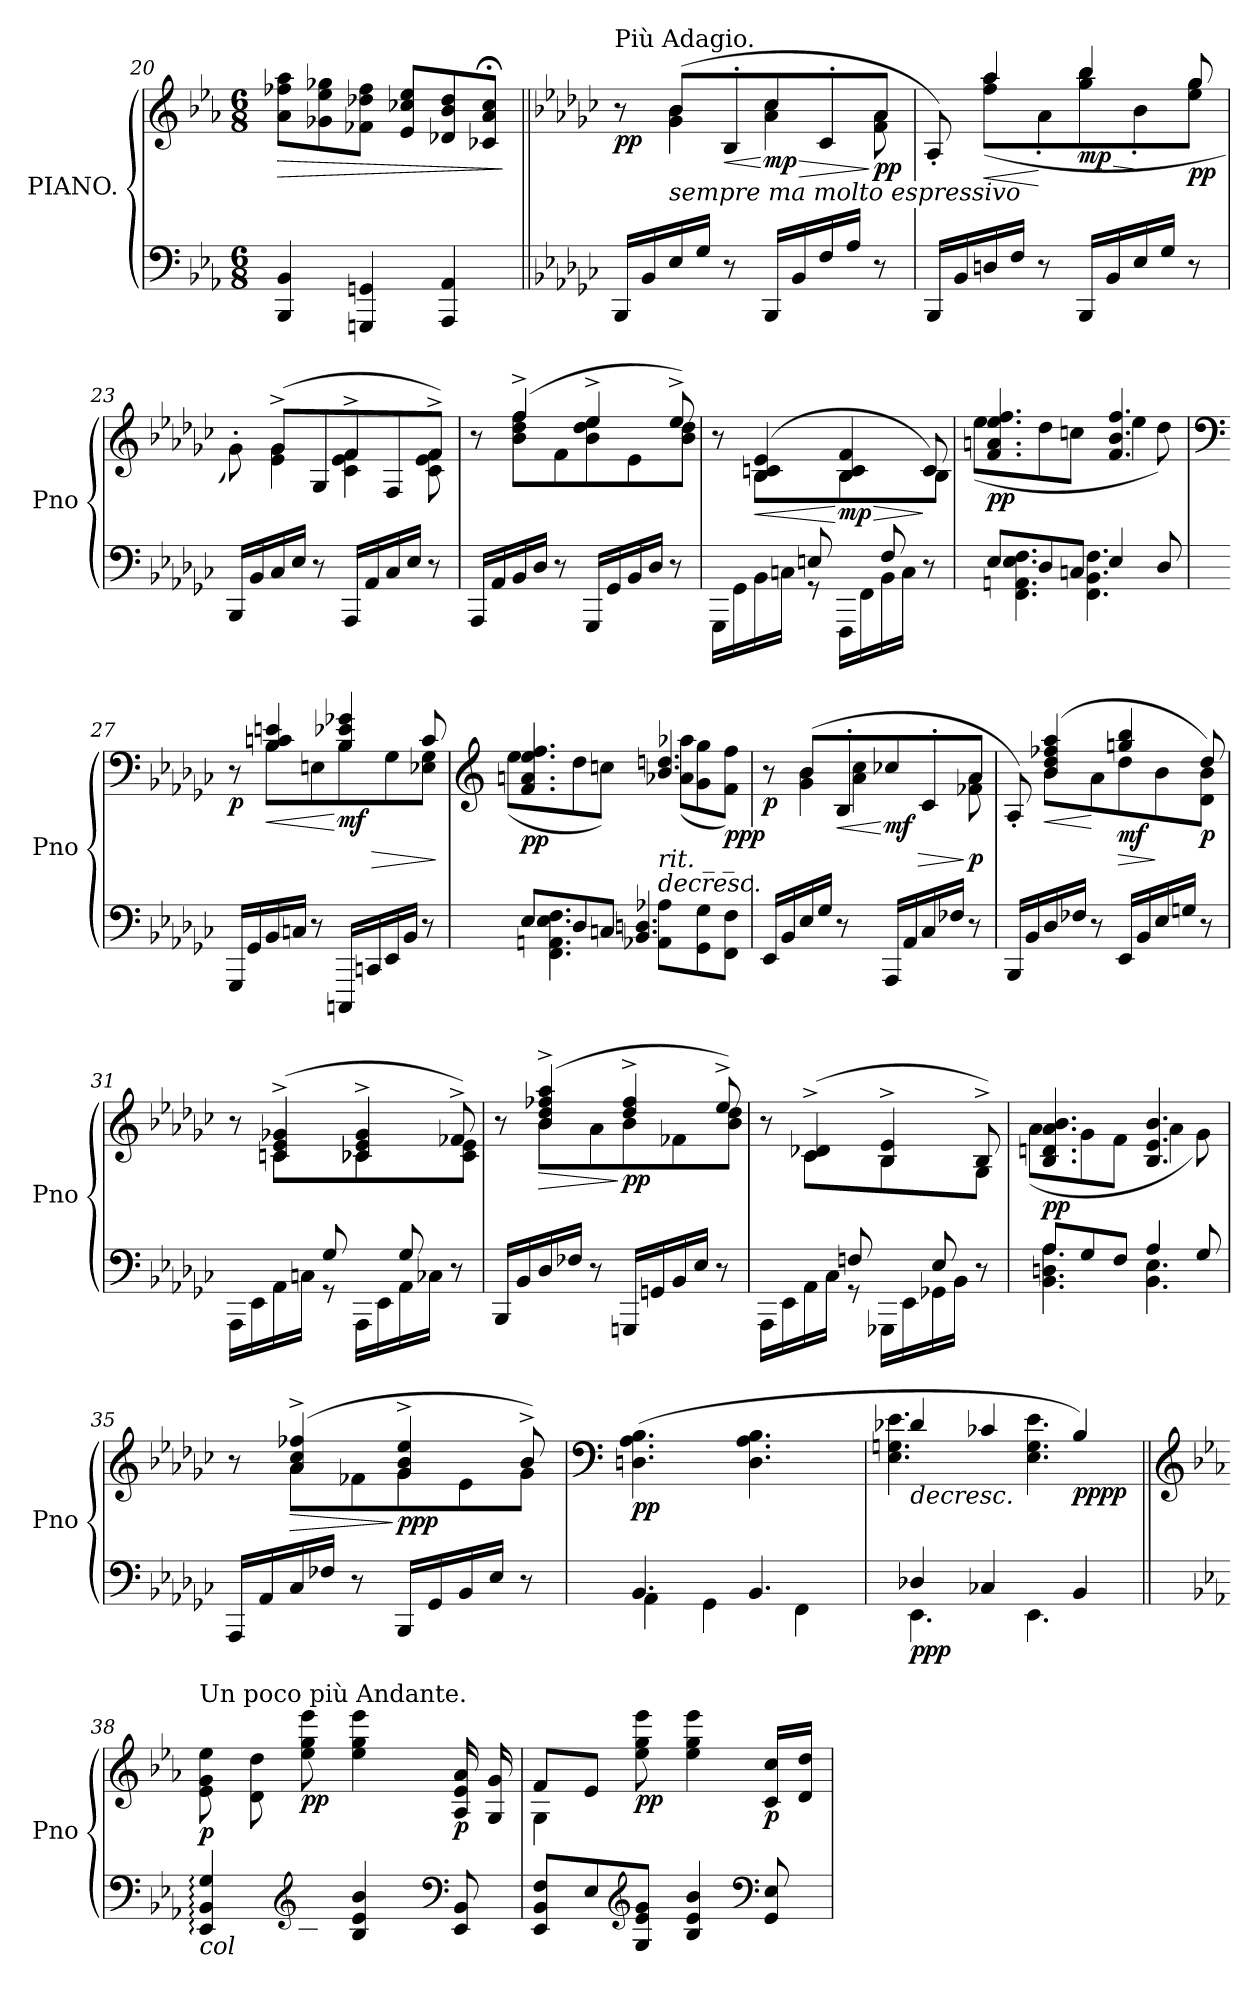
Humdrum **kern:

**kern	**kern	**dynam
*part1	*part1	*part1
*staff2	*staff1	*staff1/2
*I"PIANO.	*	*
*I'Pno	*	*
*clefF4	*clefG2	*
*k[b-e-a-]	*k[b-e-a-]	*
*M6/8	*M6/8	*
*MM32	*MM32	*
=20	=20	=20
!	!	!LO:HP:b
4BBB-/ 4BB-/	8a-\ 8ff-X\ 8aa-\L	>
.	8g-X\ 8ee-\ 8gg-X\	.
4GGGn/ 4GGn/	8f-X\ 8dd-X\ 8ff-\J	.
*	*MM28	*
.	8e-/ 8cc-X/ 8ee-/L	.
4AAA-/ 4AA-/	8d-X/ 8b-/ 8dd-/	.
.	8c-X/;< 8a-/;< 8cc-/;<J	.
.	.	]
!!LO:LB:g=z
=21||	=21||	=21||
*k[b-e-a-d-g-c-]	*k[b-e-a-d-g-c-]	*
*	*MM32	*
*	*^	*
!	!LO:TX:a:t=Più Adagio.	!	!
!	!	!	!LO:DY:b
16BBB-/LL	8r	8ryy	pp
16BB-/	.	.	.
!	!LO:TX:b:i:t=sempre ma molto espressivo	!	!
16E-/	(>8b-/L	4g-\ 4b-\	.
16G-/JJ	.	.	.
!	!	!	!LO:HP:b
8r	8B-'/	.	<
!	!	!	!LO:HP:n=1:b
!	!	!	!LO:DY:n=1:b
16BBB-/LL	8cc-/	4a-\ 4cc-\	[ > mp
16BB-/	.	.	.
16F/	8c-'/	.	.
16A-/JJ	.	.	.
!	!	!	!LO:DY:n=2:b
8r	8a-/J	8f\ 8a-\	] pp
=22	=22	=22	=22
16BBB-/LL	8A-'/)	8ryy	.
16BB-/	.	.	.
!	!	!	!LO:HP:b
16Dn/	4aa-/	(>8ff\ 8aa-\L	<
16F/JJ	.	.	.
8r	.	8a-'\	[
!	!	!	!LO:HP:b
!	!	!	!LO:DY:n=1:b
16BBB-/LL	4bb-/	8gg-\ 8bb-\	> mp
16BB-/	.	.	.
16E-/	.	8b-'\	]
16G-/JJ	.	.	.
!	!	!	!LO:DY:n=2:b
8r	8gg-/	8ee-\ 8gg-\J	pp
=23	=23	=23	=23
16BBB-/LL	8ryy	8g-'\)	.
16BB-/	.	.	.
16C-/	(>8g-^/L	4e-\ 4g-\	.
16E-/JJ	.	.	.
8r	8G-/	.	.
16AAA-/LL	8f^/	4c-\ 4e-\ 4f\	.
16AA-/	.	.	.
16C-/	8F/	.	.
16E-/JJ	.	.	.
8r	8f^/J)	8c-\ 8e-\ 8f\	.
=24	=24	=24	=24
16AAA-/LL	8r	8ryy	.
16AA-/	.	.	.
16BB-/	(>4ff^/	8b-\ 8dd-\ 8ff\L	.
16D-/JJ	.	.	.
8r	.	8f\	.
16GGG-/LL	4ee-^/	8b-\ 8dd-\ 8ee-\	.
16GG-/	.	.	.
16BB-/	.	8e-\	.
16D-/JJ	.	.	.
8r	8ee-^/)	8b-\ 8dd-\J	.
!!LO:LB:g=z	!!
=25	=25	=25	=25
*^	*	*	*
4ryy	16GGG-\LL	8r	8ryy	.
.	16GG-\	.	.	.
!	!	!	!	!LO:HP:b
.	16BB-\	(>4B-/ 4cn/ 4e-/	8B-\L	<
.	16Cn\JJ	.	.	.
8En/	8rGG	.	8ryy	.
!	!	!	!	!LO:HP:n=1:b
!	!	!	!	!LO:DY:n=1:b
8ryy	16FFF\LL	4B-/ 4c/ 4f/	8B-\	[ > mp
.	16FF\	.	.	.
8F/	16BB-\	.	8ryy	.
.	16C\JJ	.	.	.
8ryy	8r	8c/)	8B-\J	]
=26	=26	=26	=26	=26
!	!	!	!	!LO:DY:b
8E-/L	4.FF\ 4.AAn\ 4.E-\ 4.F\	4.f/ 4.an/ 4.ee-/ 4.ff/	(<8ee-\L	pp
8D-/	.	.	8dd-\	.
8Cn/J	.	.	8ccn\J	.
4E-/	4.FF\ 4.BB-\ 4.F\	4.f/ 4.b-/ 4.ff/	4ee-\	.
8D-/	.	.	8dd-\)	.
*v	*v	*	*	*
=27	=27	=27	=27
*	*clefF4	*	*
!	!	!	!LO:DY:b
16GGG-/LL	8r	8ryy	p
16GG-/	.	.	.
!	!	!	!LO:HP:b
16BB-/	4B-/ 4cn/ 4en/	8B-\L	<
16Cn/JJ	.	.	.
8r	.	8En\	.
!	!	!	!LO:HP:n=1:b
!	!	!	!LO:DY:n=1:b
16CCCn/LL	4B-/ 4e-X/ 4g-X/	8B-\	[ > mf
16CCn/	.	.	.
16EE-/	.	8G-\	.
16BB-/JJ	.	.	.
8r	8c/	8E-X\ 8G-\J	.
*	*v	*v	*
.	.	]
!!LO:LB:g=z
=28	=28	=28
*	*clefG2	*
*^	*^	*
!	!	!	!	!LO:DY:b
8E-/L	4.FF\ 4.AAn\ 4.E-\ 4.F\	4.f/ 4.an/ 4.ee-/ 4.ff/	(>8ee-\L	pp
8D-/	.	.	8dd-\	.
8Cn/J	.	.	8ccn\J)	.
*	*	*MM28	*	*
!	!	!LO:TX:b:i:t=rit.  _      _	!	!
!	!	!	!	!LO:HP:b
8AA-X\ 8A-X\L	4.BB-/ 4.Dn/	4.b-/ 4.ddn/	(>8a-X\ 8aa-X\L	>
*	*	*MM26	*	*
8GG-\ 8G-\	.	.	8g-\ 8gg-\	.
*	*	*MM24	*	*
!	!	!	!	!LO:DY:b
8FF\ 8F\J	.	.	8f\ 8ff\J)	ppp
*v	*v	*	*	*
*	*v	*v	*
.	.	]
=29	=29	=29
*	*MM32	*
*	*^	*
!	!	!	!LO:DY:b
16EE-/LL	8r	8ryy	p
16BB-/	.	.	.
16E-/	(>8b-/L	4g-\ 4b-\	.
16G-/JJ	.	.	.
!	!	!	!LO:HP:b
8r	8B-'/	.	<
!	!	!	!LO:HP:n=1:b
!	!	!	!LO:DY:n=1:b
16AAA-/LL	8cc-X/	4a-\ 4cc-\	[ > mf
16AA-/	.	.	.
16C-/	8c-'/	.	.
16F-X/JJ	.	.	.
!	!	!	!LO:DY:n=2:b
8r	8a-/J	8f-X\ 8a-\	] p
=30	=30	=30	=30
16BBB-/LL	8A-'/)	8ryy	.
16BB-/	.	.	.
!	!	!	!LO:HP:b
16D-/	(>4b-/ 4dd-/ 4ff-X/ 4aa-/	8b-\L	<
16F-X/JJ	.	.	.
8r	.	8a-\	[
!	!	!	!LO:HP:b
!	!	!	!LO:DY:n=1:b
16EE-/LL	4ggn/ 4bb-/	8dd-\	> mf
16BB-/	.	.	.
16E-/	.	8b-\	]
16Gn/JJ	.	.	.
!	!	!	!LO:DY:n=2:b
8r	8dd-/)	8d-\ 8b-\J	p
!!LO:PB:g=z	!!
=31	=31	=31	=31
*^	*	*	*
4ryy	16AAA-\LL	8r	8ryy	.
.	16EE-\	.	.	.
.	16AA-\	(>4cn/^ 4e-/^ 4g-X/^	8c\L	.
.	16Cn\JJ	.	.	.
8G-/	8rGG	.	8ryy	.
8ryy	16AAA-\LL	4c-X/^ 4e-/^ 4g-/^	8c-\	.
.	16EE-\	.	.	.
8G-/	16AA-\	.	8ryy	.
.	16C-X\JJ	.	.	.
8ryy	8r	8f-X^/)	8c-\ 8e-\J	.
*v	*v	*	*	*
=32	=32	=32	=32
16BBB-/LL	8r	8ryy	.
16BB-/	.	.	.
!	!	!	!LO:HP:b
16D-/	(>4b-/^ 4dd-/^ 4ff-X/^ 4aa-/^	8b-\L	>
16F-X/JJ	.	.	.
8r	.	8a-\	.
!	!	!	!LO:DY:n=1:b
16GGGn/LL	4dd-/^ 4ff-/^	8b-\	] pp
16GGn/	.	.	.
16BB-/	.	8f-X\	.
16E-/JJ	.	.	.
8r	8ee-^/)	8b-\ 8dd-\J	.
=33	=33	=33	=33
*^	*	*	*
4ryy	16AAA-\LL	8r	8ryy	.
.	16EE-\	.	.	.
.	16AA-\	(>4c-/^ 4d-X/^	8c-\L	.
.	16C-\JJ	.	.	.
8Fn/	8rGG	.	8ryy	.
8ryy	16GGG-X\LL	4B-/^ 4e-/^	8B-\	.
.	16EE-\	.	.	.
8E-/	16GG-X\	.	8ryy	.
.	16BB-\JJ	.	.	.
8ryy	8r	8B-^/)	8G-\J	.
=34	=34	=34	=34	=34
!	!	!	!	!LO:DY:a=2
8A-/L	4.BB-\ 4.Dn\ 4.A-\	4.B-/ 4.dn/ 4.a-/ 4.b-/	(<8a-\L	pp
8G-/	.	.	8g-\	.
8F/J	.	.	8f\J	.
4A-/	4.BB-\ 4.E-\	4.B-/ 4.e-/ 4.b-/	4a-\	.
8G-/	.	.	8g-\)	.
*v	*v	*	*	*
!!LO:LB:g=z	!!
=35	=35	=35	=35
16AAA-/LL	8r	8ryy	.
16AA-/	.	.	.
!	!	!	!LO:HP:b
16C-/	(>4a-/^ 4cc-/^ 4ff-X/^	8a-\L	>
16F-X/JJ	.	.	.
8r	.	8f-X\	.
!	!	!	!LO:DY:n=1:b
16BBB-/LL	4g-/^ 4b-/^ 4ee-/^	8g-\	] ppp
16GG-/	.	.	.
16BB-/	.	8e-\	.
16E-/JJ	.	.	.
8r	8b-^/)	8g-\J	.
*	*v	*v	*
=36	=36	=36
*	*clefF4	*
*^	*^	*
!	!	!	!	!LO:DY:b
*	*	*v	*v	*
4.BB-/	4AA-\	(>4.Dn\ 4.A-\ 4.B-\	pp
.	4GG-\	.	.
4.BB-/	.	4.D\ 4.A-\ 4.B-\	.
.	4FF\	.	.
=37	=37	=37	=37
!	!	!	!LO:HP:b
*	*	*^	*
!	!	!	!	!LO:DY:n=1:b=2
4D-X/	4.EE-\	4d-X/	4.E-\ 4.Gn\ 4.e-\	> ppp
4C-X/	.	4c-X/	.	.
.	4.EE-\	.	4.E-\ 4.G\ 4.e-\	.
!	!	!	!	!LO:DY:n=2:b
4BB-/	.	4B-/)	.	pppp
*v	*v	*	*	*
*	*v	*v	*
.	.	]
=38||	=38||	=38||
*	*clefG2	*
*k[b-e-a-]	*k[b-e-a-]	*
*	*MM40	*
*^	*^	*
!	!	!LO:TX:a:t=Un poco più Andante.	!	!
!LO:TX:b:i:t=col	!	!	!	!
!	!	!	!	!LO:DY:b
4ryy	4EE-/: 4BB-/: 4G/:	(>8e-\ 8g\ 8ee-\L	4ryy	p
.	.	8d\ 8dd\	.	.
*clefG2	*	*	*	*
!	!	!	!	!LO:DY:b
8c/ 8e-/ 8cc/J	8ryy	8ryy	8ee-\ 8gg\ 8eee-\	pp
4.ryy	4B-/ 4e-/ 4b-/)	8ryy	4ee-\ 4gg\ 4eee-\	.
.	.	8ryy	.	.
*clefF4	*	*	*	*
!	!	!	!	!LO:DY:b
.	8EE-/ 8BB-/	(<16A-/ 16e-/ 16a-/LL	8ryy	p
.	.	16G/ 16g/JJ	.	.
*v	*v	*	*	*
!!LO:LB:g=z	!!
=39	=39	=39	=39
8EE-/ 8BB-/ 8F/L	8f/L	4G\	.
8E-/	8e-/J	.	.
*clefG2	*	*	*
!	!	!	!LO:DY:b
8G/ 8e-/ 8g/J)	8ee-\ 8gg\ 8eee-\	2ryy	pp
4B-/ 4e-/ 4b-/	4ee-\ 4gg\ 4eee-\	.	.
*clefF4	*	*	*
!	!	!	!LO:DY:b
8GG/ 8E-/	16c/ 16cc/LL	.	p
.	16d/ 16dd/JJ	.	.
*	*v	*v	*
=	=	=
*-	*-	*-
